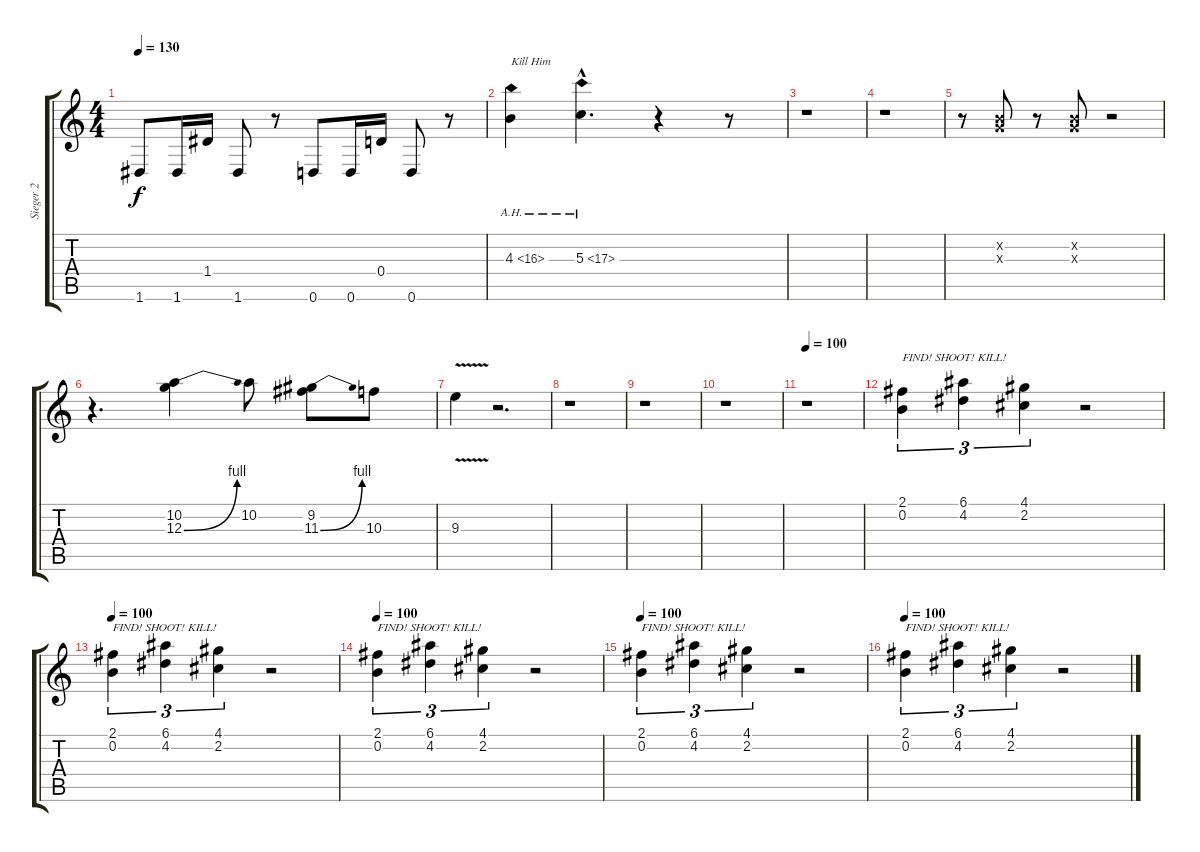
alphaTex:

\track ("Sieger 2" "Sieger 2") {instrument overdrivenguitar}
\staff {score tabs}
\tuning (E4 B3 G3 D3 A2 D2) {hide}
\ts (4 4)
\tempo 130
\clef g2
\ks c
1.6.8{dy f} 1.6.16 1.4.16 1.6.8 r.8 0.6.8 0.6.16 0.4.16 0.6.8 r.8 |
4.3{ah 12}.4{txt "Kill Him"} 5.3{ah 12 hac}.4{d} r.4 r.8 |
r.1 |
r.1 |
r.8 (0.2{x} 0.3{x}).8 r.8 (0.2{x} 0.3{x}).8 r.2 |
r.4{d} (10.2 12.3{be (bend 0 0 60 4)}).4 10.2.8 (9.2 11.3{be (bend 0 0 60 4)}).8 10.3.8 |
9.3{v}.4 r.2{d} |
r.1 |
r.1 |
r.1 |
\tempo 100
r.1 |
(2.1 0.2).4{tu (3 2) txt "FIND! SHOOT! KILL!"} (6.1 4.2).4{tu (3 2)} (4.1 2.2).4{tu (3 2)} r.2 |
\tempo 100
(2.1 0.2).4{tu (3 2) txt "FIND! SHOOT! KILL!"} (6.1 4.2).4{tu (3 2)} (4.1 2.2).4{tu (3 2)} r.2 |
\tempo 100
(2.1 0.2).4{tu (3 2) txt "FIND! SHOOT! KILL!"} (6.1 4.2).4{tu (3 2)} (4.1 2.2).4{tu (3 2)} r.2 |
\tempo 100
(2.1 0.2).4{tu (3 2) txt "FIND! SHOOT! KILL!"} (6.1 4.2).4{tu (3 2)} (4.1 2.2).4{tu (3 2)} r.2 |
\tempo 100
(2.1 0.2).4{tu (3 2) txt "FIND! SHOOT! KILL!"} (6.1 4.2).4{tu (3 2)} (4.1 2.2).4{tu (3 2)} r.2
